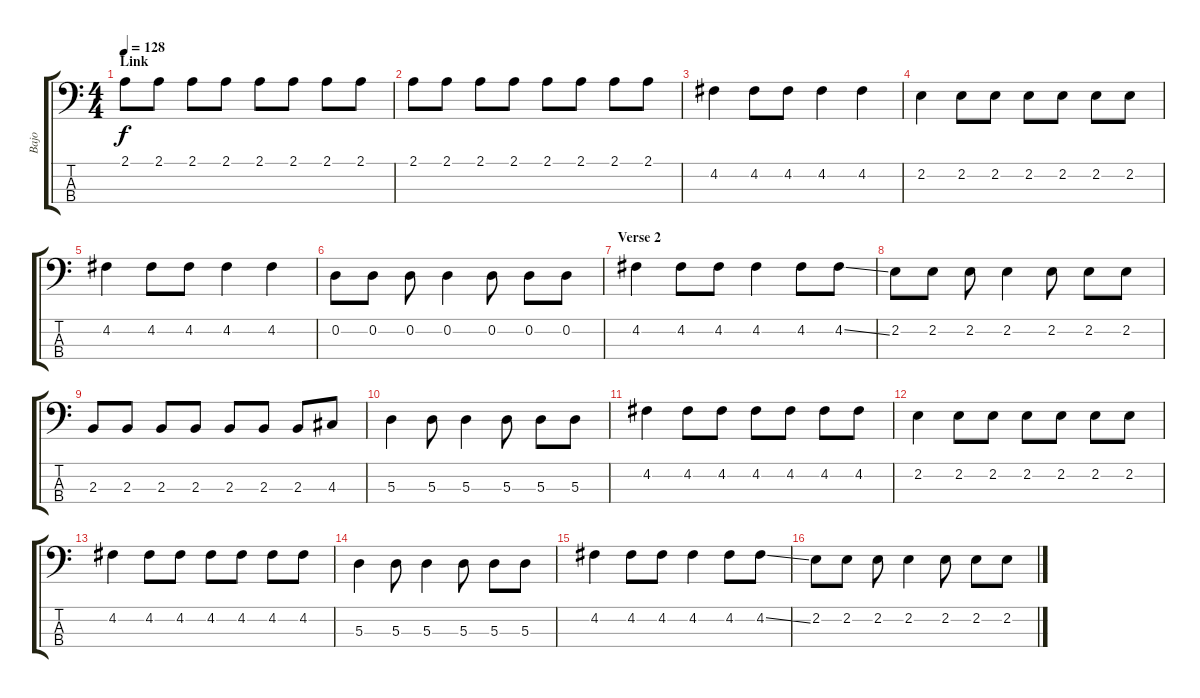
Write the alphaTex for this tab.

\track ("Bajo" "Bajo") {instrument electricbassfinger}
\staff {score tabs}
\tuning (G2 D2 A1 E1) {hide}
\ts (4 4)
\section ("" "Link")
\tempo 128
\clef f4
\ks c
2.1.8{dy f} 2.1.8 2.1.8 2.1.8 2.1.8 2.1.8 2.1.8 2.1.8 |
2.1.8 2.1.8 2.1.8 2.1.8 2.1.8 2.1.8 2.1.8 2.1.8 |
4.2.4 4.2.8 4.2.8 4.2.4 4.2.4 |
2.2.4 2.2.8 2.2.8 2.2.8 2.2.8 2.2.8 2.2.8 |
4.2.4 4.2.8 4.2.8 4.2.4 4.2.4 |
0.2.8 0.2.8 0.2.8 0.2.4 0.2.8 0.2.8 0.2.8 |
\section ("" "Verse 2")
4.2.4 4.2.8 4.2.8 4.2.4 4.2.8 4.2{ss}.8 |
2.2.8 2.2.8 2.2.8 2.2.4 2.2.8 2.2.8 2.2.8 |
2.3.8 2.3.8 2.3.8 2.3.8 2.3.8 2.3.8 2.3.8 4.3.8 |
5.3.4 5.3.8 5.3.4 5.3.8 5.3.8 5.3.8 |
4.2.4 4.2.8 4.2.8 4.2.8 4.2.8 4.2.8 4.2.8 |
2.2.4 2.2.8 2.2.8 2.2.8 2.2.8 2.2.8 2.2.8 |
4.2.4 4.2.8 4.2.8 4.2.8 4.2.8 4.2.8 4.2.8 |
5.3.4 5.3.8 5.3.4 5.3.8 5.3.8 5.3.8 |
4.2.4 4.2.8 4.2.8 4.2.4 4.2.8 4.2{ss}.8 |
2.2.8 2.2.8 2.2.8 2.2.4 2.2.8 2.2.8 2.2.8
